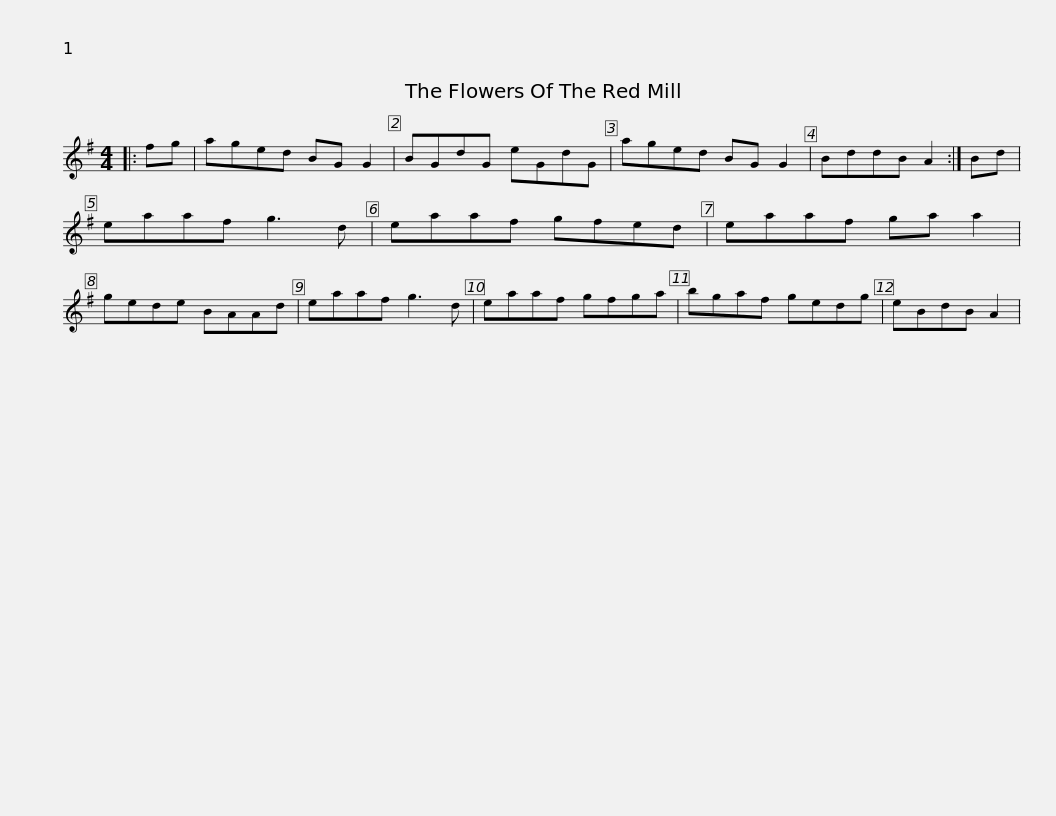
X:1
L:1/8
M:4/4
I:linebreak $
K:G
V:1 treble
V:1
|: fg | aged BG G2 | BGdG eGdG | aged BG G2 | BddB A2 :| %5
 Bd | eaaf g3 d |$ eaaf gfed | eaaf ga a2 | gede BAAd | %10
 eaaf g3 d | eaaf gfga |$ bgaf gedg | eBdB A2 | %14
